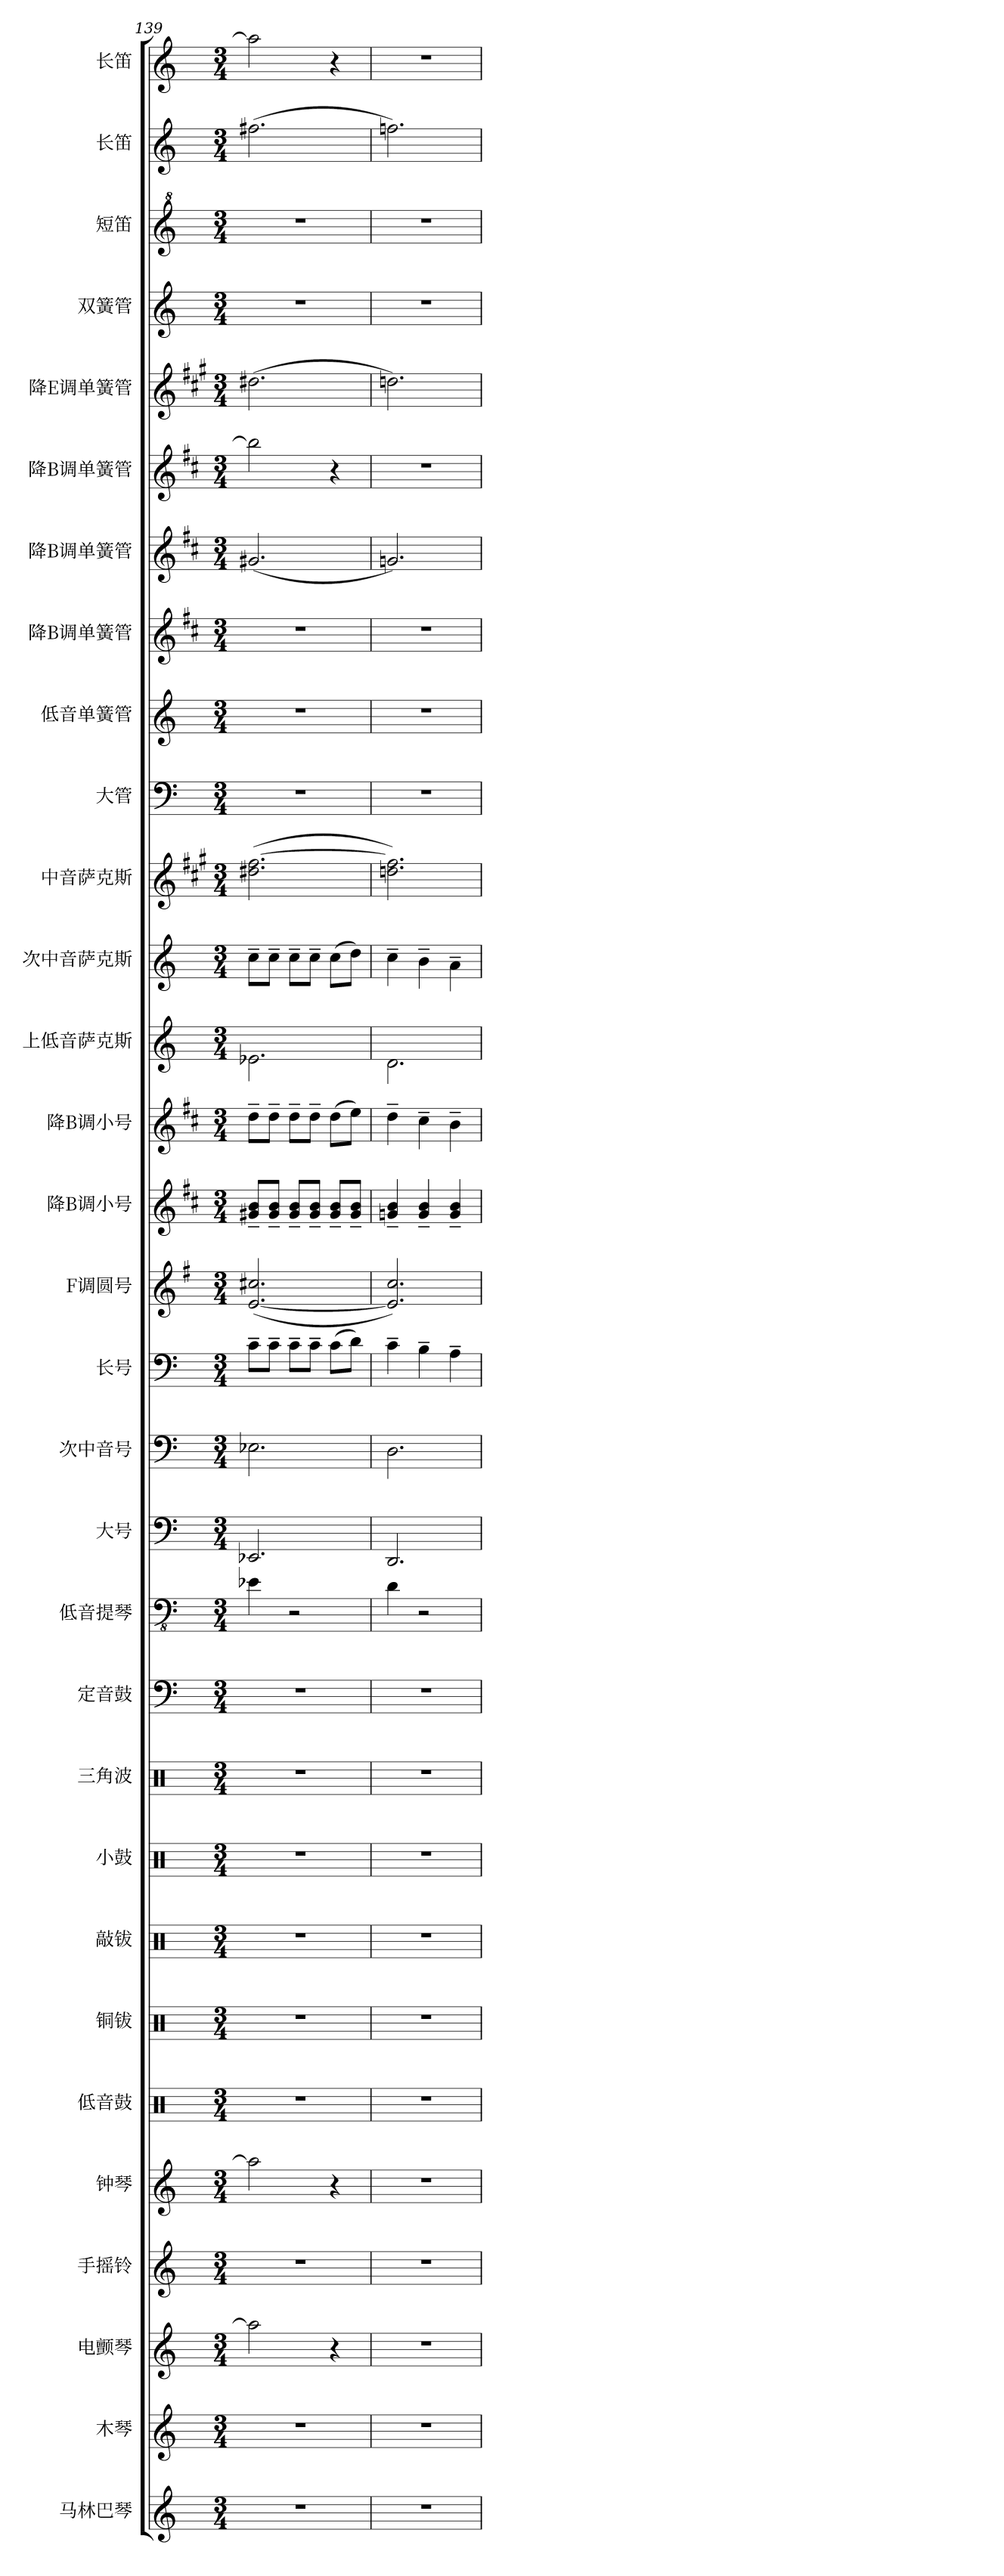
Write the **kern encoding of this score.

**kern	**kern	**kern	**kern	**kern	**kern	**kern	**kern	**kern	**kern	**kern	**kern	**kern	**kern	**kern	**kern	**kern	**kern	**kern	**kern	**kern	**kern	**kern	**kern	**kern	**kern	**kern	**kern	**kern	**kern	**kern
*part31	*part30	*part29	*part28	*part27	*part26	*part25	*part24	*part23	*part22	*part21	*part20	*part19	*part18	*part17	*part16	*part15	*part14	*part13	*part12	*part11	*part10	*part9	*part8	*part7	*part6	*part5	*part4	*part3	*part2	*part1
*staff31	*staff30	*staff29	*staff28	*staff27	*staff26	*staff25	*staff24	*staff23	*staff22	*staff21	*staff20	*staff19	*staff18	*staff17	*staff16	*staff15	*staff14	*staff13	*staff12	*staff11	*staff10	*staff9	*staff8	*staff7	*staff6	*staff5	*staff4	*staff3	*staff2	*staff1
*I"马林巴琴	*I"木琴	*I"电颤琴	*I"手摇铃	*I"钟琴	*I"低音鼓	*I"铜钹	*I"敲钹	*I"小鼓	*I"三角波	*I"定音鼓	*I"低音提琴	*I"大号	*I"次中音号	*I"长号	*I"F调圆号	*I"降B调小号	*I"降B调小号	*I"上低音萨克斯	*I"次中音萨克斯	*I"中音萨克斯	*I"大管	*I"低音单簧管	*I"降B调单簧管	*I"降B调单簧管	*I"降B调单簧管	*I"降E调单簧管	*I"双簧管	*I"短笛	*I"长笛	*I"长笛
*clefG2	*clefG2	*clefG2	*clefG2	*clefG2	*clefX	*clefX	*clefX	*clefX	*clefX	*clefF4	*clefFv4	*clefF4	*clefF4	*clefF4	*clefG2	*clefG2	*clefG2	*clefG2	*clefG2	*clefG2	*clefF4	*clefG2	*clefG2	*clefG2	*clefG2	*clefG2	*clefG2	*clefG^2	*clefG2	*clefG2
*	*ITrd-7c-12	*	*	*ITrd-14c-24	*	*	*	*	*	*	*ITrd7c12	*	*	*	*ITrd4c7	*ITrd1c2	*ITrd1c2	*ITrd12c21	*ITrd8c14	*ITrd5c9	*	*ITrd8c14	*ITrd1c2	*ITrd1c2	*ITrd1c2	*ITrd-2c-3	*	*ITrd-7c-12	*	*
*k[]	*k[]	*k[]	*k[]	*k[]	*k[]	*k[]	*k[]	*k[]	*k[]	*k[]	*k[]	*k[]	*k[]	*k[]	*k[]	*k[]	*k[]	*k[]	*k[]	*k[]	*k[]	*k[]	*k[]	*k[]	*k[]	*k[]	*k[]	*k[]	*k[]	*k[]
*M3/4	*M3/4	*M3/4	*M3/4	*M3/4	*M3/4	*M3/4	*M3/4	*M3/4	*M3/4	*M3/4	*M3/4	*M3/4	*M3/4	*M3/4	*M3/4	*M3/4	*M3/4	*M3/4	*M3/4	*M3/4	*M3/4	*M3/4	*M3/4	*M3/4	*M3/4	*M3/4	*M3/4	*M3/4	*M3/4	*M3/4
=139	=139	=139	=139	=139	=139	=139	=139	=139	=139	=139	=139	=139	=139	=139	=139	=139	=139	=139	=139	=139	=139	=139	=139	=139	=139	=139	=139	=139	=139	=139
2.r	2.r	2aa\]	2.r	2aaaa\]	2.r	2.r	2.r	2.r	2.r	2.r	4EE-X\	2.EE-X/	2.E-X\	8c~\L	([2.A/ 2.f#X/	8f#X/~ 8a/~L	8cc~\L	2.E-X\	8c~\L	(2.f#X\ [2.a\	2.r	2.r	2.r	(2.f#X/	2aa\]	(2.ff#X\	2.r	2.r	(2.ff#X\	2aa\]
.	.	.	.	.	.	.	.	.	.	.	.	.	.	8c~\J	.	8f#/~ 8a/~J	8cc~\J	.	8c~\J	.	.	.	.	.	.	.	.	.	.	.
.	.	.	.	.	.	.	.	.	.	.	2r	.	.	8c~\L	.	8f#/~ 8a/~L	8cc~\L	.	8c~\L	.	.	.	.	.	.	.	.	.	.	.
.	.	.	.	.	.	.	.	.	.	.	.	.	.	8c~\J	.	8f#/~ 8a/~J	8cc~\J	.	8c~\J	.	.	.	.	.	.	.	.	.	.	.
.	.	4r	.	4r	.	.	.	.	.	.	.	.	.	(8c\L	.	8f#/~ 8a/~L	(8cc\L	.	(8c\L	.	.	.	.	.	4r	.	.	.	.	4r
.	.	.	.	.	.	.	.	.	.	.	.	.	.	8d\J)	.	8f#/~ 8a/~J	8dd\J)	.	8d\J)	.	.	.	.	.	.	.	.	.	.	.
=140	=140	=140	=140	=140	=140	=140	=140	=140	=140	=140	=140	=140	=140	=140	=140	=140	=140	=140	=140	=140	=140	=140	=140	=140	=140	=140	=140	=140	=140	=140
2.r	2.r	2.r	2.r	2.r	2.r	2.r	2.r	2.r	2.r	2.r	4DD\	2.DD/	2.D\	4c~\	2.A/] 2.f/)	4fn/~ 4a/~	4cc~\	2.D\	4c~\	2.fn\ 2.a\])	2.r	2.r	2.r	2.fn/)	2.r	2.ffn\)	2.r	2.r	2.ffn\)	2.r
.	.	.	.	.	.	.	.	.	.	.	2r	.	.	4B~\	.	4f/~ 4a/~	4b~\	.	4B~\	.	.	.	.	.	.	.	.	.	.	.
.	.	.	.	.	.	.	.	.	.	.	.	.	.	4A~\	.	4f/~ 4a/~	4a~\	.	4A~\	.	.	.	.	.	.	.	.	.	.	.
=	=	=	=	=	=	=	=	=	=	=	=	=	=	=	=	=	=	=	=	=	=	=	=	=	=	=	=	=	=	=
*-	*-	*-	*-	*-	*-	*-	*-	*-	*-	*-	*-	*-	*-	*-	*-	*-	*-	*-	*-	*-	*-	*-	*-	*-	*-	*-	*-	*-	*-	*-
